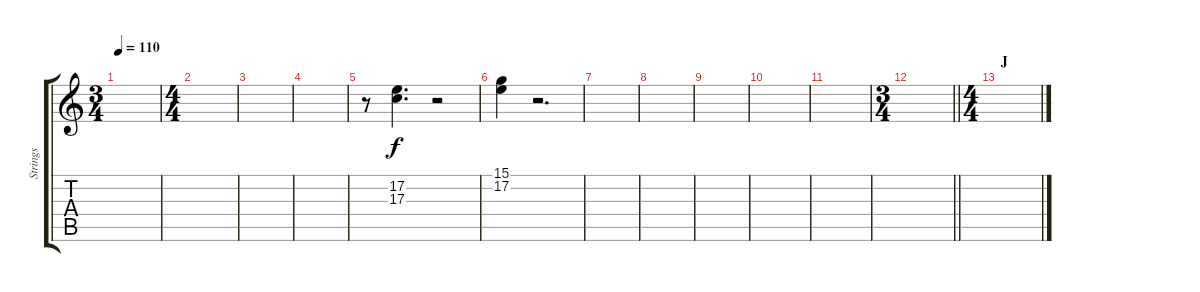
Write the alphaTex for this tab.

\track ("Strings" "Strings") {instrument pizzicatostrings}
\staff {score tabs}
\tuning (E4 B3 G3 D3 A2 E2) {hide}
\ts (3 4)
\tempo 110
\clef g2
\ks c
|
\ts (4 4)
|
|
|
r.8 (17.2 17.3).4{d volume 6 instrument fx7echoes} r.2 |
(15.1 17.2).4{volume 7 balance 12} r.2{d} |
|
|
|
|
|
\ts (3 4)
\barLineRight lightlight
|
\ts (4 4)
\section ("" "J")
